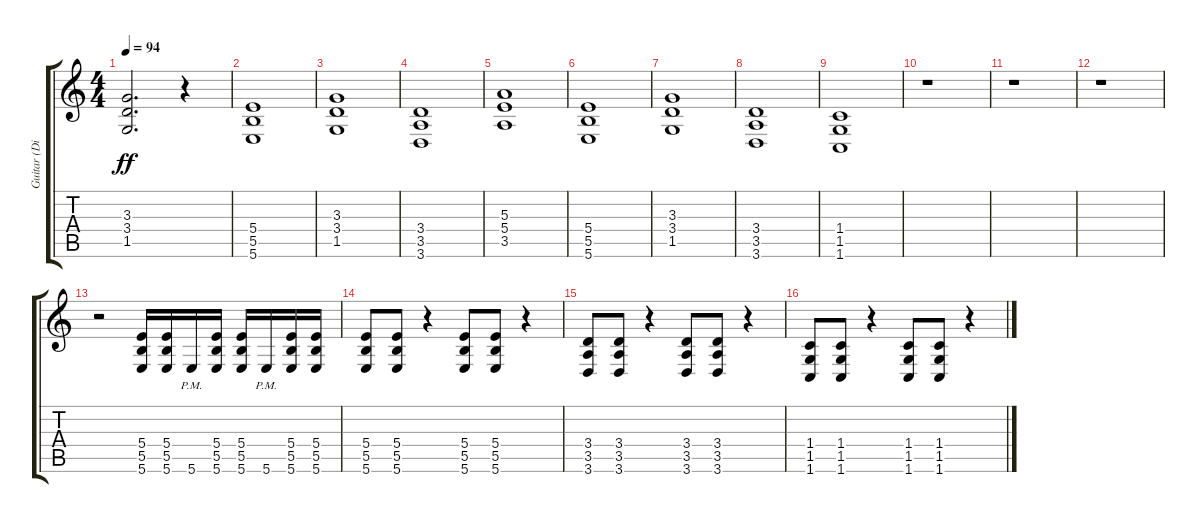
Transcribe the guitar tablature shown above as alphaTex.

\track ("Guitar (Distortion)" "Guitar (Di") {instrument distortionguitar}
\staff {score tabs}
\tuning (Db4 Ab3 E3 B2 Gb2 B1) {hide}
\ts (4 4)
\tempo 94
\clef g2
\ks c
(3.3 3.4 1.5).2{d dy ff} r.4 |
(5.4 5.5 5.6).1 |
(3.3 3.4 1.5).1 |
(3.4 3.5 3.6).1 |
(5.3 5.4 3.5).1 |
(5.4 5.5 5.6).1 |
(3.3 3.4 1.5).1 |
(3.4 3.5 3.6).1 |
(1.4 1.5 1.6).1 |
r.1 |
r.1 |
r.1 |
r.2 (5.4 5.5 5.6).16 (5.4 5.5 5.6).16 5.6{pm}.16 (5.4 5.5 5.6).16 (5.4 5.5 5.6).16 5.6{pm}.16 (5.4 5.5 5.6).16 (5.4 5.5 5.6).16 |
(5.4 5.5 5.6).8 (5.4 5.5 5.6).8 r.4 (5.4 5.5 5.6).8 (5.4 5.5 5.6).8 r.4 |
(3.4 3.5 3.6).8 (3.4 3.5 3.6).8 r.4 (3.4 3.5 3.6).8 (3.4 3.5 3.6).8 r.4 |
(1.4 1.5 1.6).8 (1.4 1.5 1.6).8 r.4 (1.4 1.5 1.6).8 (1.4 1.5 1.6).8 r.4
